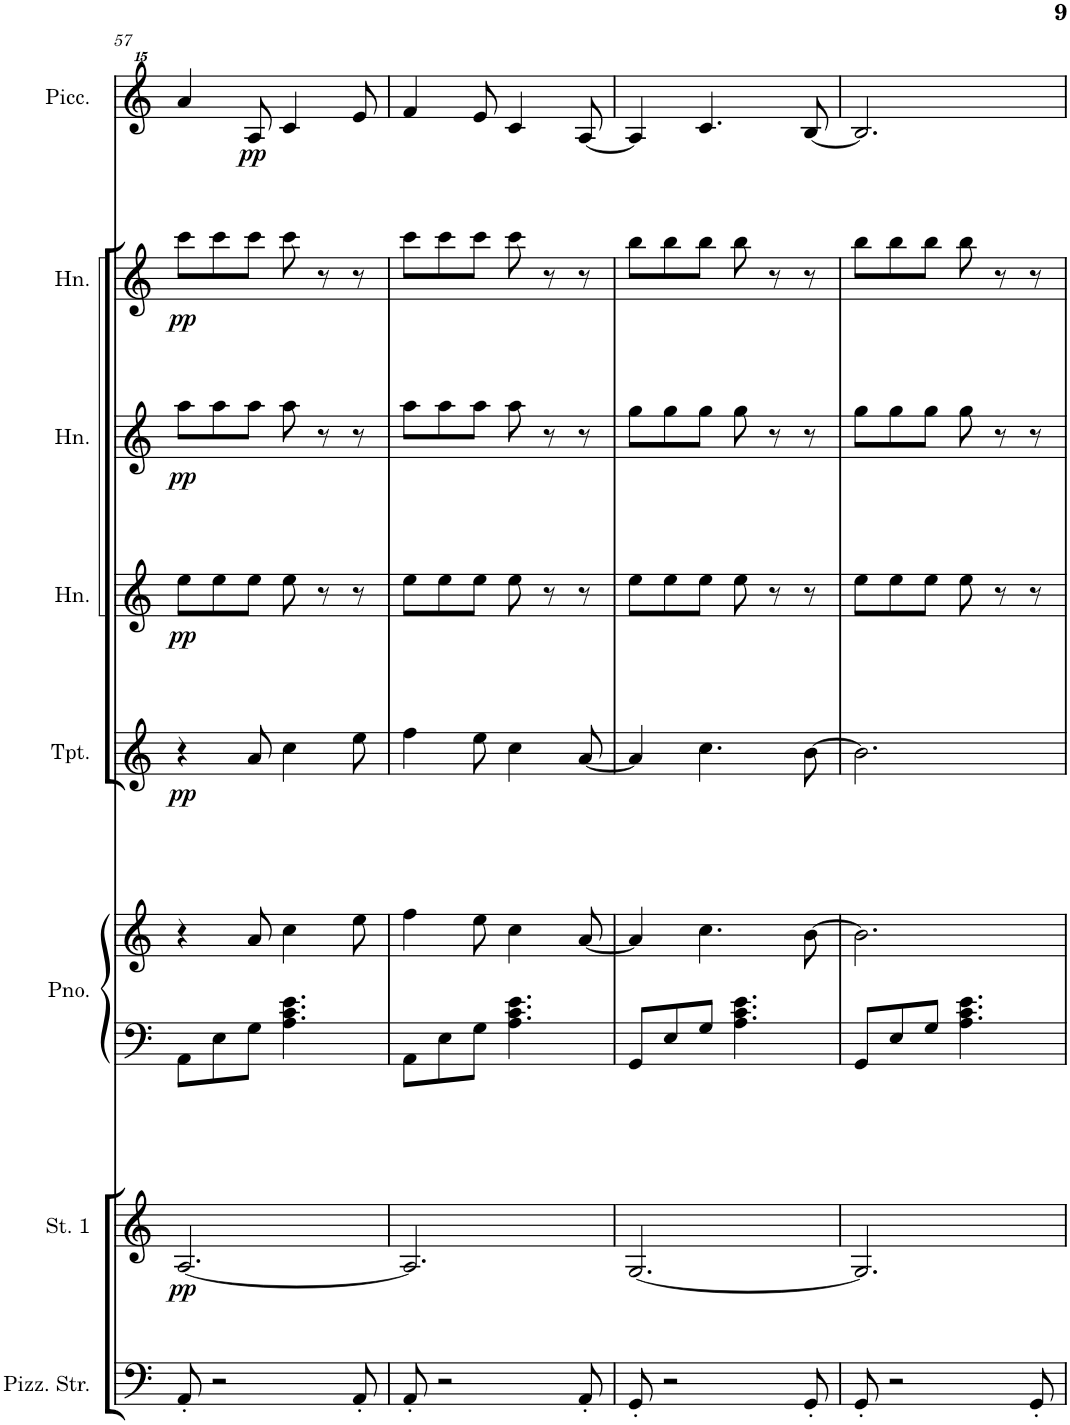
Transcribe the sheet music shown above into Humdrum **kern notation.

**kern	**kern	**dynam	**kern	**kern	**kern	**dynam	**kern	**dynam	**kern	**dynam	**kern	**dynam	**kern	**dynam
*part8	*part7	*part7	*part6	*part6	*part5	*part5	*part4	*part4	*part3	*part3	*part2	*part2	*part1	*part1
*staff9	*staff8	*staff8	*staff7	*staff6	*staff5	*staff5	*staff4	*staff4	*staff3	*staff3	*staff2	*staff2	*staff1	*staff1
*I"Pizzicato Strings	*I"Strings 1	*	*I"Piano	*	*I"Trumpet	*	*I"Horn	*	*I"Horn	*	*I"Horn	*	*I"Piccolo	*
*I'Pizz. Str.	*I'St. 1	*	*I'Pno.	*	*I'Tpt.	*	*I'Hn.	*	*I'Hn.	*	*I'Hn.	*	*I'Picc.	*
!!LO:PB:g=z
*clefF4	*clefG2	*	*clefF4	*clefG2	*clefG2	*	*clefG2	*	*clefG2	*	*clefG2	*	*clefG^^2	*
*	*	*	*	*	*Trd1c2	*	*Trd7c12	*	*Trd7c12	*	*Trd7c12	*	*Trd-7c-12	*
*k[]	*k[]	*	*k[]	*k[]	*k[]	*	*k[]	*	*k[]	*	*k[]	*	*k[]	*
*M6/8	*M6/8	*	*M6/8	*M6/8	*M6/8	*	*M6/8	*	*M6/8	*	*M6/8	*	*M6/8	*
=57	=57	=57	=57	=57	=57	=57	=57	=57	=57	=57	=57	=57	=57	=57
!	!	!LO:DY:b	!	!	!	!LO:DY:b	!	!LO:DY:b	!	!LO:DY:b	!	!LO:DY:b	!	!
8AA'/	[2.A/	pp	8AA\L	4r	4r	pp	8ee\L	pp	8aa\L	pp	8ccc\L	pp	4aaa/	.
2r	.	.	8E\	.	.	.	8ee\	.	8aa\	.	8ccc\	.	.	.
!	!	!	!	!	!	!	!	!	!	!	!	!	!	!LO:DY:b
.	.	.	8G\J	8a/	8a/	.	8ee\J	.	8aa\J	.	8ccc\J	.	8aa/	pp
.	.	.	4.A\ 4.c\ 4.e\	4cc\	4cc\	.	8ee\	.	8aa\	.	8ccc\	.	4ccc/	.
.	.	.	.	.	.	.	8r	.	8r	.	8r	.	.	.
8AA'/	.	.	.	8ee\	8ee\	.	8r	.	8r	.	8r	.	8eee/	.
=58	=58	=58	=58	=58	=58	=58	=58	=58	=58	=58	=58	=58	=58	=58
8AA'/	2.A/]	.	8AA\L	4ff\	4ff\	.	8ee\L	.	8aa\L	.	8ccc\L	.	4fff/	.
2r	.	.	8E\	.	.	.	8ee\	.	8aa\	.	8ccc\	.	.	.
.	.	.	8G\J	8ee\	8ee\	.	8ee\J	.	8aa\J	.	8ccc\J	.	8eee/	.
.	.	.	4.A\ 4.c\ 4.e\	4cc\	4cc\	.	8ee\	.	8aa\	.	8ccc\	.	4ccc/	.
.	.	.	.	.	.	.	8r	.	8r	.	8r	.	.	.
8AA'/	.	.	.	[8a/	[8a/	.	8r	.	8r	.	8r	.	[8aa/	.
=59	=59	=59	=59	=59	=59	=59	=59	=59	=59	=59	=59	=59	=59	=59
8GG'/	[2.G/	.	8GG/L	4a/]	4a/]	.	8ee\L	.	8gg\L	.	8bb\L	.	4aa/]	.
2r	.	.	8E/	.	.	.	8ee\	.	8gg\	.	8bb\	.	.	.
.	.	.	8G/J	4.cc\	4.cc\	.	8ee\J	.	8gg\J	.	8bb\J	.	4.ccc/	.
.	.	.	4.A\ 4.c\ 4.e\	.	.	.	8ee\	.	8gg\	.	8bb\	.	.	.
.	.	.	.	.	.	.	8r	.	8r	.	8r	.	.	.
8GG'/	.	.	.	[8b\	[8b\	.	8r	.	8r	.	8r	.	[8bb/	.
=60	=60	=60	=60	=60	=60	=60	=60	=60	=60	=60	=60	=60	=60	=60
8GG'/	2.G/]	.	8GG/L	2.b\]	2.b\]	.	8ee\L	.	8gg\L	.	8bb\L	.	2.bb/]	.
2r	.	.	8E/	.	.	.	8ee\	.	8gg\	.	8bb\	.	.	.
.	.	.	8G/J	.	.	.	8ee\J	.	8gg\J	.	8bb\J	.	.	.
.	.	.	4.A\ 4.c\ 4.e\	.	.	.	8ee\	.	8gg\	.	8bb\	.	.	.
.	.	.	.	.	.	.	8r	.	8r	.	8r	.	.	.
8GG'/	.	.	.	.	.	.	8r	.	8r	.	8r	.	.	.
=	=	=	=	=	=	=	=	=	=	=	=	=	=	=
*-	*-	*-	*-	*-	*-	*-	*-	*-	*-	*-	*-	*-	*-	*-
